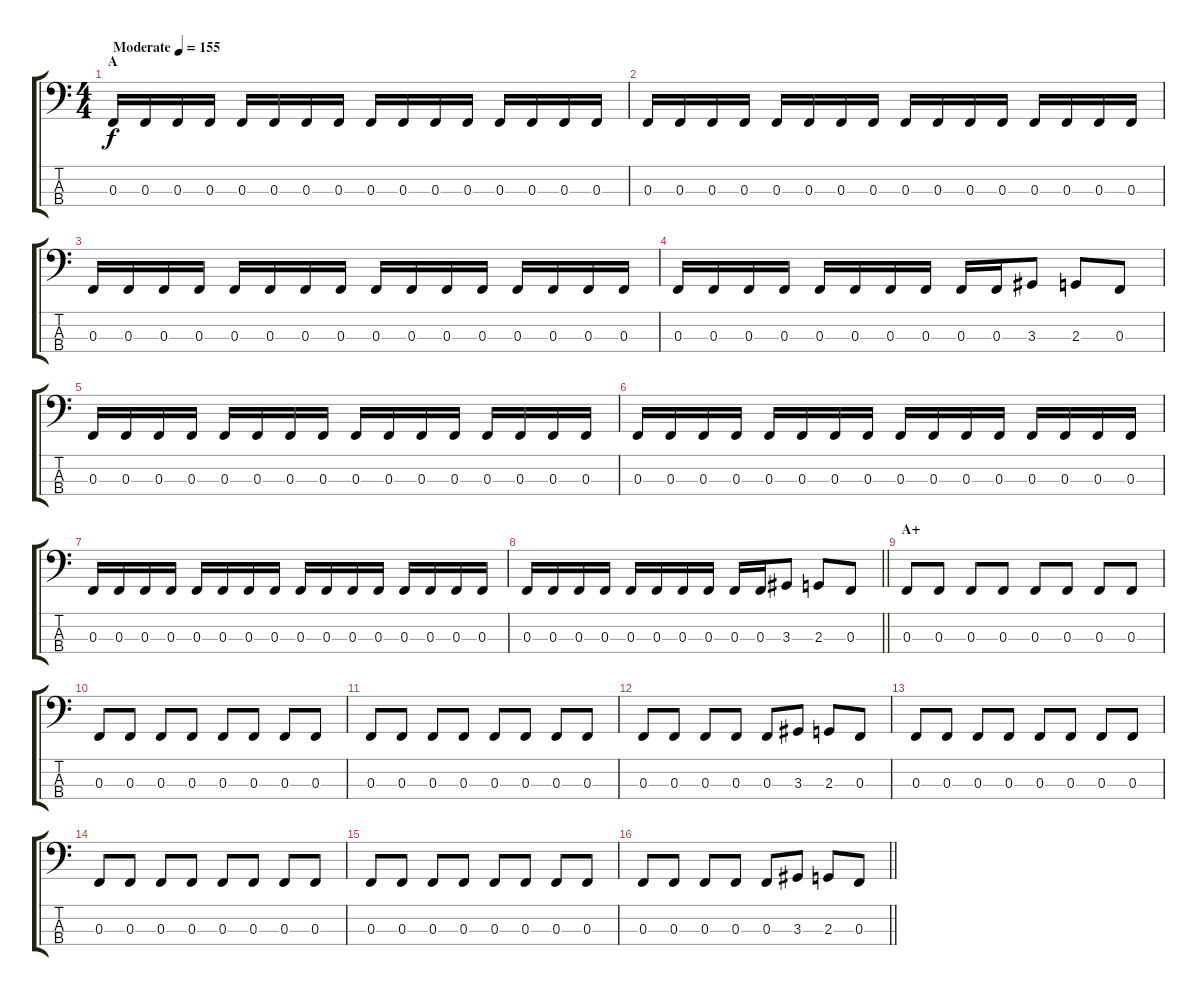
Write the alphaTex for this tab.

\track "" {instrument electricbassfinger}
\staff {score tabs}
\tuning (Eb2 Bb1 F1 C1) {hide}
\ts (4 4)
\section ("" "A")
\tempo (155 "Moderate")
\clef f4
\ks c
0.3.16{dy f instrument electricbassfinger} 0.3.16 0.3.16 0.3.16 0.3.16 0.3.16 0.3.16 0.3.16 0.3.16 0.3.16 0.3.16 0.3.16 0.3.16 0.3.16 0.3.16 0.3.16 |
0.3.16 0.3.16 0.3.16 0.3.16 0.3.16 0.3.16 0.3.16 0.3.16 0.3.16 0.3.16 0.3.16 0.3.16 0.3.16 0.3.16 0.3.16 0.3.16 |
0.3.16 0.3.16 0.3.16 0.3.16 0.3.16 0.3.16 0.3.16 0.3.16 0.3.16 0.3.16 0.3.16 0.3.16 0.3.16 0.3.16 0.3.16 0.3.16 |
0.3.16 0.3.16 0.3.16 0.3.16 0.3.16 0.3.16 0.3.16 0.3.16 0.3.16 0.3.16 3.3.8 2.3.8 0.3.8 |
0.3.16 0.3.16 0.3.16 0.3.16 0.3.16 0.3.16 0.3.16 0.3.16 0.3.16 0.3.16 0.3.16 0.3.16 0.3.16 0.3.16 0.3.16 0.3.16 |
0.3.16 0.3.16 0.3.16 0.3.16 0.3.16 0.3.16 0.3.16 0.3.16 0.3.16 0.3.16 0.3.16 0.3.16 0.3.16 0.3.16 0.3.16 0.3.16 |
0.3.16 0.3.16 0.3.16 0.3.16 0.3.16 0.3.16 0.3.16 0.3.16 0.3.16 0.3.16 0.3.16 0.3.16 0.3.16 0.3.16 0.3.16 0.3.16 |
\barLineRight lightlight
0.3.16 0.3.16 0.3.16 0.3.16 0.3.16 0.3.16 0.3.16 0.3.16 0.3.16 0.3.16 3.3.8 2.3.8 0.3.8 |
\section ("" "A+")
0.3.8 0.3.8 0.3.8 0.3.8 0.3.8 0.3.8 0.3.8 0.3.8 |
0.3.8 0.3.8 0.3.8 0.3.8 0.3.8 0.3.8 0.3.8 0.3.8 |
0.3.8 0.3.8 0.3.8 0.3.8 0.3.8 0.3.8 0.3.8 0.3.8 |
0.3.8 0.3.8 0.3.8 0.3.8 0.3.8 3.3.8 2.3.8 0.3.8 |
0.3.8 0.3.8 0.3.8 0.3.8 0.3.8 0.3.8 0.3.8 0.3.8 |
0.3.8 0.3.8 0.3.8 0.3.8 0.3.8 0.3.8 0.3.8 0.3.8 |
0.3.8 0.3.8 0.3.8 0.3.8 0.3.8 0.3.8 0.3.8 0.3.8 |
\barLineRight lightlight
0.3.8 0.3.8 0.3.8 0.3.8 0.3.8 3.3.8 2.3.8 0.3.8
